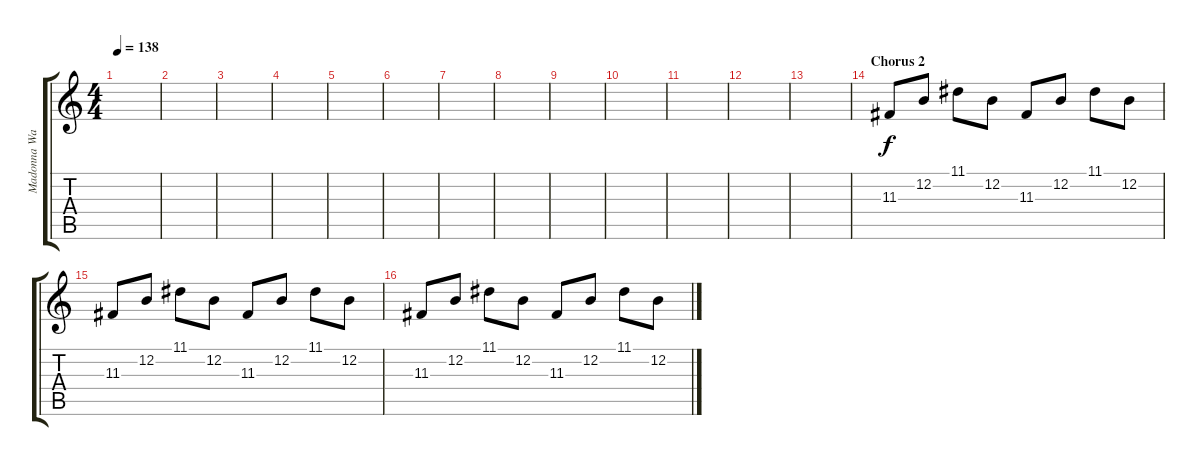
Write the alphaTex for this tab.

\track ("Madonna Wayne Gacy [Keyboard]" "Madonna Wa") {instrument lead6voice}
\staff {score tabs}
\tuning (E4 B3 G3 D3 A2 E2) {hide}
\ts (4 4)
\tempo 138
\clef g2
\ks c
|
|
|
|
|
|
|
|
|
|
|
|
|
\section ("" "Chorus 2")
11.3.8 12.2.8 11.1.8 12.2.8 11.3.8 12.2.8 11.1.8 12.2.8 |
11.3.8 12.2.8 11.1.8 12.2.8 11.3.8 12.2.8 11.1.8 12.2.8 |
11.3.8 12.2.8 11.1.8 12.2.8 11.3.8 12.2.8 11.1.8 12.2.8
